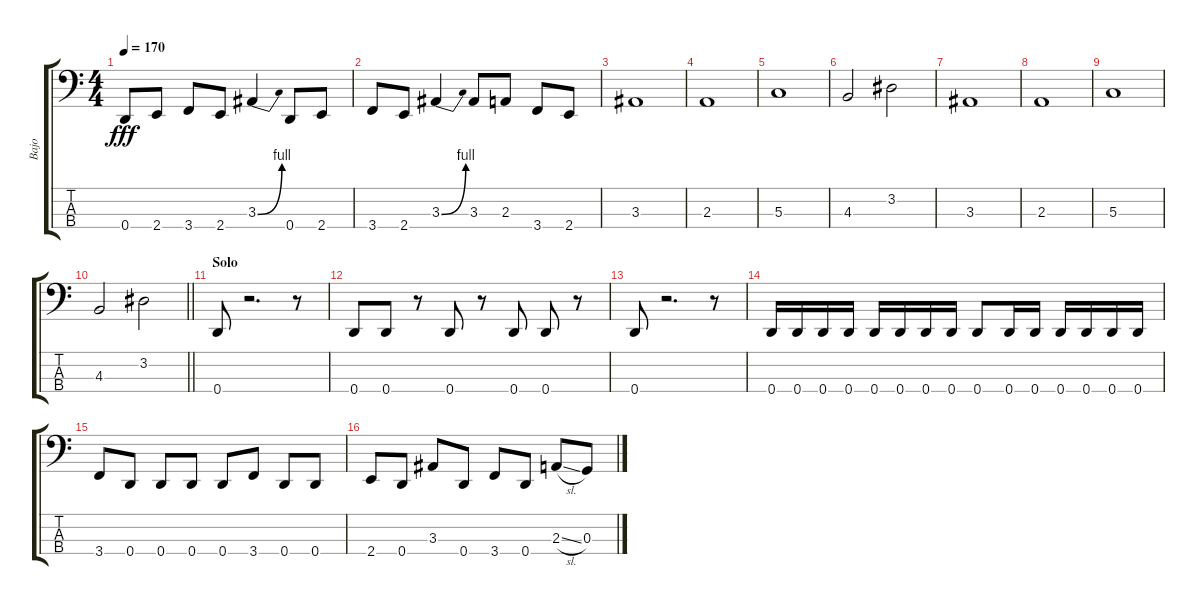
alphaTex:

\track ("Bajo" "Bajo") {instrument electricbasspick}
\staff {score tabs}
\tuning (F2 C2 G1 D1) {hide}
\ts (4 4)
\tempo 170
\clef f4
\ks c
0.4.8{dy fff} 2.4.8 3.4.8 2.4.8 3.3{be (bend 0 0 60 4)}.4 0.4.8 2.4.8 |
3.4.8 2.4.8 3.3{be (bend 0 0 60 4)}.4 3.3.8 2.3.8 3.4.8 2.4.8 |
3.3.1 |
2.3.1 |
5.3.1 |
4.3.2 3.2.2 |
3.3.1 |
2.3.1 |
5.3.1 |
\barLineRight lightlight
4.3.2 3.2.2 |
\section ("" "Solo ")
0.4.8 r.2{d} r.8 |
0.4.8 0.4.8 r.8 0.4.8 r.8 0.4.8 0.4.8 r.8 |
0.4.8 r.2{d} r.8 |
0.4.16 0.4.16 0.4.16 0.4.16 0.4.16 0.4.16 0.4.16 0.4.16 0.4.8 0.4.16 0.4.16 0.4.16 0.4.16 0.4.16 0.4.16 |
3.4.8 0.4.8 0.4.8 0.4.8 0.4.8 3.4.8 0.4.8 0.4.8 |
2.4.8 0.4.8 3.3.8 0.4.8 3.4.8 0.4.8 2.3{sl}.8 0.3.8
